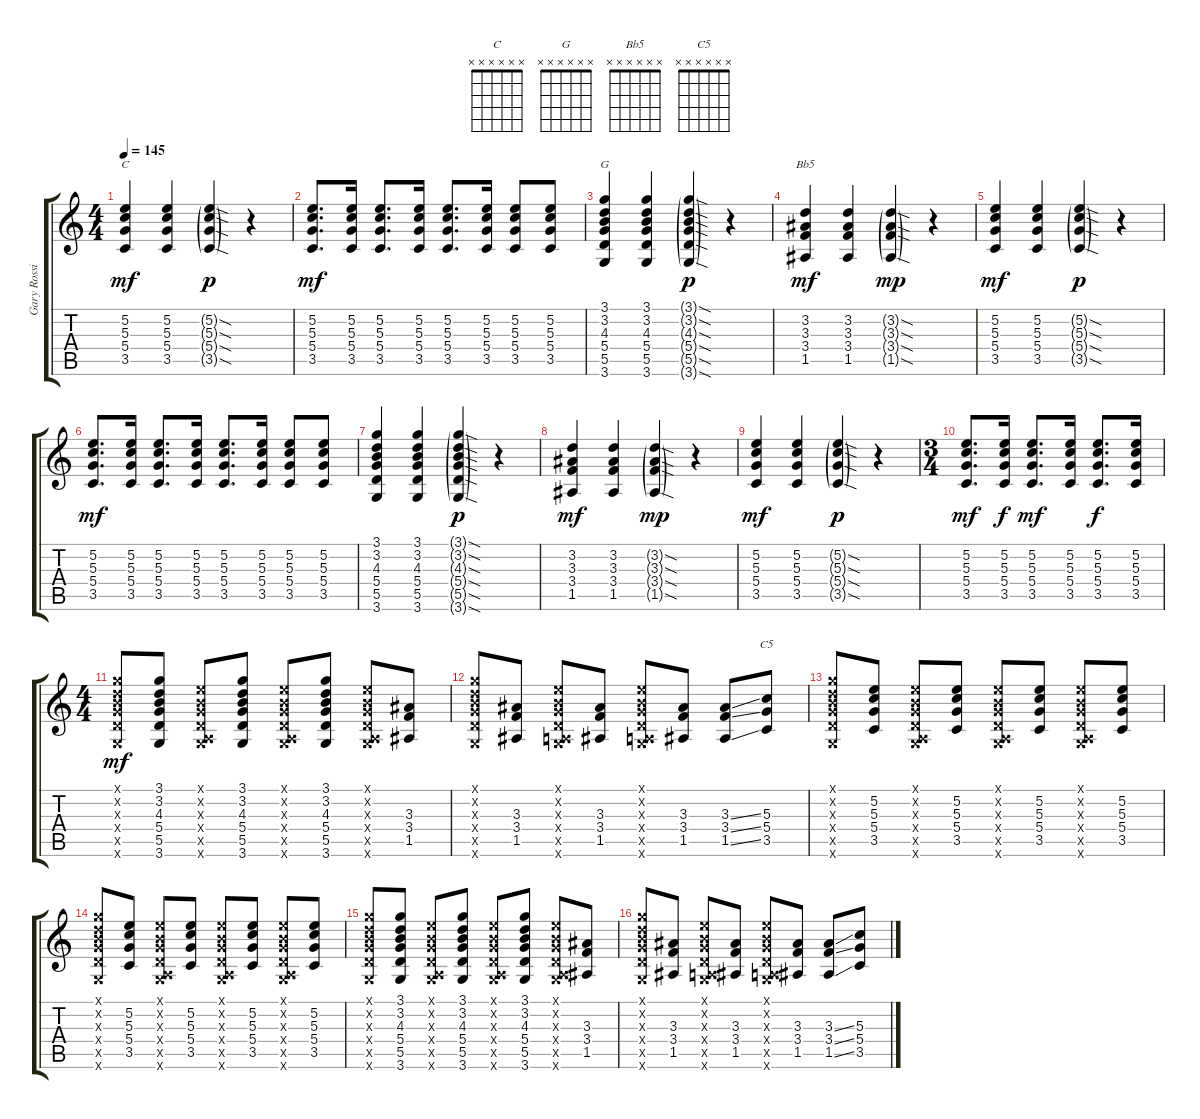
\track ("Gary Rossington (Slide/Rythm Guitar)" "Gary Rossi") {instrument overdrivenguitar}
\staff {score tabs}
\tuning (E4 B3 G3 D3 A2 E2) {hide}
\chord ("C" x x x x x x)
\chord ("G" x x x x x x)
\chord ("Bb5" x x x x x x)
\chord ("C5" x x x x x x)
\ts (4 4)
\tempo 145
\clef g2
\ks c
(5.2 5.3 5.4 3.5).4{ch "C" dy mf} (5.2 5.3 5.4 3.5).4 (5.2{sod g} 5.3{sod g} 5.4{sod g} 3.5{sod g}).4{dy p} r.4 |
(5.2 5.3 5.4 3.5).8{d dy mf} (5.2 5.3 5.4 3.5).16 (5.2 5.3 5.4 3.5).8{d} (5.2 5.3 5.4 3.5).16 (5.2 5.3 5.4 3.5).8{d} (5.2 5.3 5.4 3.5).16 (5.2 5.3 5.4 3.5).8 (5.2 5.3 5.4 3.5).8 |
(3.1 3.2 4.3 5.4 5.5 3.6).4{ch "G"} (3.1 3.2 4.3 5.4 5.5 3.6).4 (3.1{sod g} 3.2{sod g} 4.3{sod g} 5.4{sod g} 5.5{sod g} 3.6{sod g}).4{dy p} r.4 |
(3.2 3.3 3.4 1.5).4{ch "Bb5" dy mf} (3.2 3.3 3.4 1.5).4 (3.2{sod g} 3.3{sod g} 3.4{sod g} 1.5{sod g}).4{dy mp} r.4 |
(5.2 5.3 5.4 3.5).4{dy mf} (5.2 5.3 5.4 3.5).4 (5.2{sod g} 5.3{sod g} 5.4{sod g} 3.5{sod g}).4{dy p} r.4 |
(5.2 5.3 5.4 3.5).8{d dy mf} (5.2 5.3 5.4 3.5).16 (5.2 5.3 5.4 3.5).8{d} (5.2 5.3 5.4 3.5).16 (5.2 5.3 5.4 3.5).8{d} (5.2 5.3 5.4 3.5).16 (5.2 5.3 5.4 3.5).8 (5.2 5.3 5.4 3.5).8 |
(3.1 3.2 4.3 5.4 5.5 3.6).4 (3.1 3.2 4.3 5.4 5.5 3.6).4 (3.1{sod g} 3.2{sod g} 4.3{sod g} 5.4{sod g} 5.5{sod g} 3.6{sod g}).4{dy p} r.4 |
(3.2 3.3 3.4 1.5).4{dy mf} (3.2 3.3 3.4 1.5).4 (3.2{sod g} 3.3{sod g} 3.4{sod g} 1.5{sod g}).4{dy mp} r.4 |
(5.2 5.3 5.4 3.5).4{dy mf} (5.2 5.3 5.4 3.5).4 (5.2{sod g} 5.3{sod g} 5.4{sod g} 3.5{sod g}).4{dy p} r.4 |
\ts (3 4)
(5.2 5.3 5.4 3.5).8{d dy mf} (5.2 5.3 5.4 3.5).16{dy f} (5.2 5.3 5.4 3.5).8{d dy mf} (5.2 5.3 5.4 3.5).16 (5.2 5.3 5.4 3.5).8{d dy f} (5.2 5.3 5.4 3.5).16 |
\ts (4 4)
(3.1{x} 3.2{x} 4.3{x} 5.4{x} 5.5{x} 3.6{x}).8{dy mf} (3.1 3.2 4.3 5.4 5.5 3.6).8 (0.1{x} 0.2{x} 0.3{x} 0.4{x} 0.5{x} 3.6{x}).8 (3.1 3.2 4.3 5.4 5.5 3.6).8 (0.1{x} 0.2{x} 0.3{x} 0.4{x} 0.5{x} 3.6{x}).8 (3.1 3.2 4.3 5.4 5.5 3.6).8 (0.1{x} 0.2{x} 0.3{x} 0.4{x} 0.5{x} 3.6{x}).8 (3.3 3.4 1.5).8 |
(3.1{x} 3.2{x} 4.3{x} 5.4{x} 5.5{x} 3.6{x}).8 (3.3 3.4 1.5).8 (0.1{x} 0.2{x} 0.3{x} 0.4{x} 0.5{x} 3.6{x}).8 (3.3 3.4 1.5).8 (0.1{x} 0.2{x} 0.3{x} 0.4{x} 0.5{x} 3.6{x}).8 (3.3 3.4 1.5).8 (3.3{ss} 3.4{ss} 1.5{ss}).8 (5.3 5.4 3.5).8{ch "C5"} |
(3.1{x} 3.2{x} 4.3{x} 5.4{x} 5.5{x} 3.6{x}).8 (5.2 5.3 5.4 3.5).8 (0.1{x} 0.2{x} 0.3{x} 0.4{x} 0.5{x} 3.6{x}).8 (5.2 5.3 5.4 3.5).8 (0.1{x} 0.2{x} 0.3{x} 0.4{x} 0.5{x} 3.6{x}).8 (5.2 5.3 5.4 3.5).8 (0.1{x} 0.2{x} 0.3{x} 0.4{x} 0.5{x} 3.6{x}).8 (5.2 5.3 5.4 3.5).8 |
(3.1{x} 3.2{x} 4.3{x} 5.4{x} 5.5{x} 3.6{x}).8 (5.2 5.3 5.4 3.5).8 (0.1{x} 0.2{x} 0.3{x} 0.4{x} 0.5{x} 3.6{x}).8 (5.2 5.3 5.4 3.5).8 (0.1{x} 0.2{x} 0.3{x} 0.4{x} 0.5{x} 3.6{x}).8 (5.2 5.3 5.4 3.5).8 (0.1{x} 0.2{x} 0.3{x} 0.4{x} 0.5{x} 3.6{x}).8 (5.2 5.3 5.4 3.5).8 |
(3.1{x} 3.2{x} 4.3{x} 5.4{x} 5.5{x} 3.6{x}).8 (3.1 3.2 4.3 5.4 5.5 3.6).8 (0.1{x} 0.2{x} 0.3{x} 0.4{x} 0.5{x} 3.6{x}).8 (3.1 3.2 4.3 5.4 5.5 3.6).8 (0.1{x} 0.2{x} 0.3{x} 0.4{x} 0.5{x} 3.6{x}).8 (3.1 3.2 4.3 5.4 5.5 3.6).8 (0.1{x} 0.2{x} 0.3{x} 0.4{x} 0.5{x} 3.6{x}).8 (3.3 3.4 1.5).8 |
(3.1{x} 3.2{x} 4.3{x} 5.4{x} 5.5{x} 3.6{x}).8 (3.3 3.4 1.5).8 (0.1{x} 0.2{x} 0.3{x} 0.4{x} 0.5{x} 3.6{x}).8 (3.3 3.4 1.5).8 (0.1{x} 0.2{x} 0.3{x} 0.4{x} 0.5{x} 3.6{x}).8 (3.3 3.4 1.5).8 (3.3{ss} 3.4{ss} 1.5{ss}).8 (5.3 5.4 3.5).8
